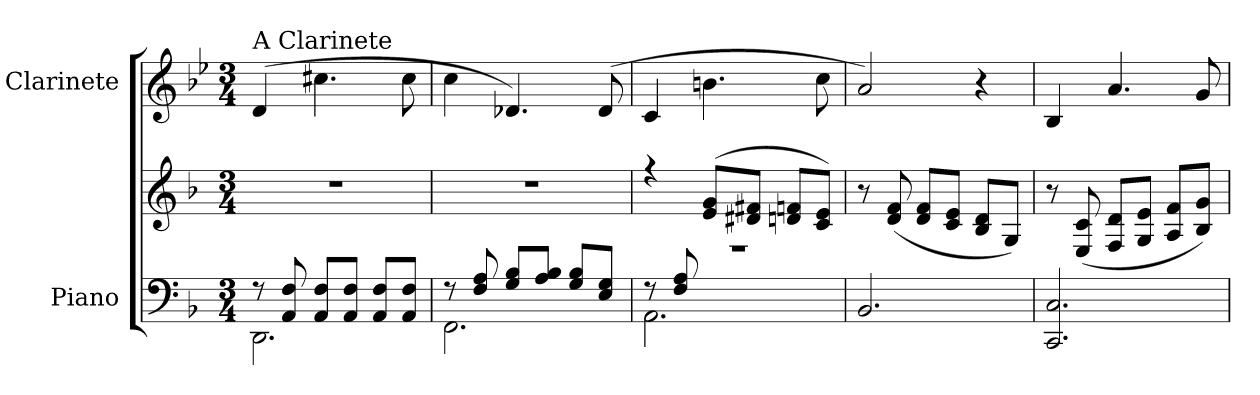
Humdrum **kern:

**kern	**kern	**kern
*part2	*part2	*part1
*staff3	*staff2	*staff1
*I"Piano	*	*I"Clarinete
*I'Pno	*	*I'Cl.
*clefF4	*clefG2	*clefG2
*	*	*ITrd1c2
*k[b-]	*k[b-]	*k[b-e-a-d-]
*M3/4	*M3/4	*M3/4
*MM60	*MM60	*MM60
=1	=1	=1
*^	*	*
!	!	!	!LO:TX:a:t=A Clarinete
8r	2.DD\	2.r	(>4c/
8AA/ 8F/	.	.	.
8AA/ 8F/L	.	.	4.bn\
8AA/ 8F/J	.	.	.
8AA/ 8F/L	.	.	.
8AA/ 8F/J	.	.	8b\
=2	=2	=2	=2
8r	2.FF\	2.r	4b-\
8F/ 8A/	.	.	.
8G/ 8B-/L	.	.	4.c-X/)
8A/ 8B-/J	.	.	.
8G/ 8B-/L	.	.	.
8E/ 8G/J	.	.	(>8c-/
=3	=3	=3	=3
*	*	*^	*
8r	2.AA\	4r	2.r	4B-/
8F/ 8A/	.	.	.	.
2ryy	.	(>8e/ 8g/L	.	4.an\
.	.	8d#X/ 8f#X/J	.	.
.	.	8dn/ 8fn/L	.	.
.	.	8c/ 8e/J)	.	8b-\
*v	*v	*	*	*
*	*v	*v	*
=4	=4	=4
2.BB-/	8r	2g/)
.	(<8d/ 8f/	.
.	8d/ 8f/L	.
.	8c/ 8e/J	.
.	8B-/ 8d/L	4r
.	8G/J)	.
=5	=5	=5
2.CC/ 2.C/	8r	4A-/
.	(<8E/ 8c/	.
.	8F/ 8d/L	4.g/
.	8G/ 8e/J	.
.	8A/ 8f/L	.
.	8B-/ 8g/J)	8f/
=	=	=
*-	*-	*-
